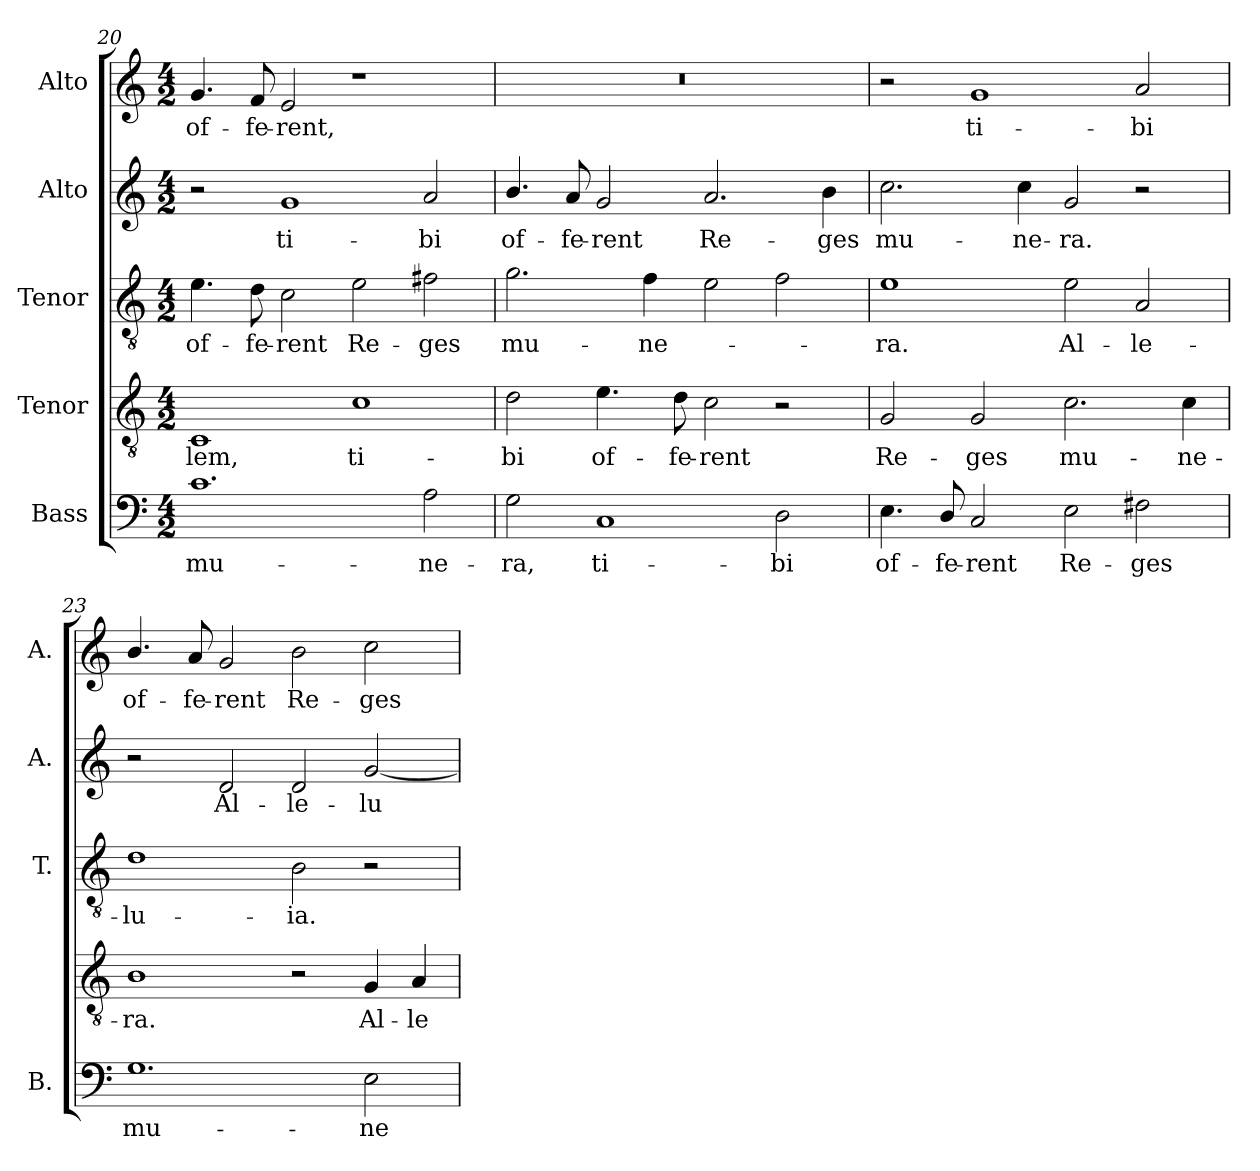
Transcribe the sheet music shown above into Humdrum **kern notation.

**kern	**text	**kern	**text	**kern	**text	**kern	**text	**kern	**text
*part5	*part5	*part4	*part4	*part3	*part3	*part2	*part2	*part1	*part1
*staff5	*staff5	*staff4	*staff4	*staff3	*staff3	*staff2	*staff2	*staff1	*staff1
*I"Bass	*	*I"Tenor	*	*I"Tenor	*	*I"Alto	*	*I"Alto	*
*I'B.	*	*	*	*I'T.	*	*I'A.	*	*I'A.	*
*clefF4	*	*clefGv2	*	*clefGv2	*	*clefG2	*	*clefG2	*
*	*	*ITrd7c12	*	*ITrd7c12	*	*	*	*	*
*k[]	*	*k[]	*	*k[]	*	*k[]	*	*k[]	*
*C:	*	*C:	*	*C:	*	*C:	*	*C:	*
*M4/2	*	*M4/2	*	*M4/2	*	*M4/2	*	*M4/2	*
=20	=20	=20	=20	=20	=20	=20	=20	=20	=20
!	!LO:LY:b:color=#000000	!	!	!	!	!	!	!	!
!	!	!	!LO:LY:b:color=#000000	!	!	!	!	!	!
!	!	!	!	!	!LO:LY:b:color=#000000	!	!	!	!
!	!	!	!	!	!	!	!	!	!LO:LY:b:color=#000000
1.ci	mu-	1CCi	-lem,	4.Ei\	of-	2r	.	4.gi/	of-
!	!	!	!	!	!LO:LY:b:color=#000000	!	!	!	!
!	!	!	!	!	!	!	!	!	!LO:LY:b:color=#000000
.	.	.	.	8Di\	-fe-	.	.	8fi/	-fe-
!	!	!	!	!	!LO:LY:b:color=#000000	!	!	!	!
!	!	!	!	!	!	!	!LO:LY:b:color=#000000	!	!
!	!	!	!	!	!	!	!	!	!LO:LY:b:color=#000000
.	.	.	.	2Ci\	-rent	1gi	ti-	2ei/	-rent,
!	!	!	!LO:LY:b:color=#000000	!	!	!	!	!	!
!	!	!	!	!	!LO:LY:b:color=#000000	!	!	!	!
.	.	1Ci	ti-	2Ei\	Re-	.	.	1r	.
!	!LO:LY:b:color=#000000	!	!	!	!	!	!	!	!
!	!	!	!	!	!LO:LY:b:color=#000000	!	!	!	!
!	!	!	!	!	!	!	!LO:LY:b:color=#000000	!	!
2Ai\	-ne-	.	.	2F#Xi\	-ges	2ai/	-bi	.	.
=21	=21	=21	=21	=21	=21	=21	=21	=21	=21
!	!LO:LY:b:color=#000000	!	!	!	!	!	!	!	!
!	!	!	!LO:LY:b:color=#000000	!	!	!	!	!	!
!	!	!	!	!	!LO:LY:b:color=#000000	!	!	!	!
!	!	!	!	!	!	!	!LO:LY:b:color=#000000	!LO:N:vis=1	!
2Gi\	-ra,	2Di\	-bi	2.Gi\	mu-	4.bi/	of-	0r	.
!	!	!	!	!	!	!	!LO:LY:b:color=#000000	!	!
.	.	.	.	.	.	8ai/	-fe-	.	.
!	!LO:LY:b:color=#000000	!	!	!	!	!	!	!	!
!	!	!	!LO:LY:b:color=#000000	!	!	!	!	!	!
!	!	!	!	!	!	!	!LO:LY:b:color=#000000	!	!
1Ci	ti-	4.Ei\	of-	.	.	2gi/	-rent	.	.
!	!	!	!	!	!LO:LY:b:color=#000000	!	!	!	!
.	.	.	.	4Fi\	-ne-	.	.	.	.
!	!	!	!LO:LY:b:color=#000000	!	!	!	!	!	!
.	.	8Di\	-fe-	.	.	.	.	.	.
!	!	!	!LO:LY:b:color=#000000	!	!	!	!	!	!
!	!	!	!	!	!	!	!LO:LY:b:color=#000000	!	!
.	.	2Ci\	-rent	2Ei\	.	2.ai/	Re-	.	.
!	!LO:LY:b:color=#000000	!	!	!	!	!	!	!	!
2Di\	-bi	2r	.	2Fi\	.	.	.	.	.
!	!	!	!	!	!	!	!LO:LY:b:color=#000000	!	!
.	.	.	.	.	.	4bi\	-ges	.	.
=22	=22	=22	=22	=22	=22	=22	=22	=22	=22
!	!LO:LY:b:color=#000000	!	!	!	!	!	!	!	!
!	!	!	!LO:LY:b:color=#000000	!	!	!	!	!	!
!	!	!	!	!	!LO:LY:b:color=#000000	!	!	!	!
!	!	!	!	!	!	!	!LO:LY:b:color=#000000	!	!
4.Ei\	of-	2GGi/	Re-	1Ei	-ra.	2.cci\	mu-	2r	.
!	!LO:LY:b:color=#000000	!	!	!	!	!	!	!	!
8Di/	-fe-	.	.	.	.	.	.	.	.
!	!LO:LY:b:color=#000000	!	!	!	!	!	!	!	!
!	!	!	!LO:LY:b:color=#000000	!	!	!	!	!	!
!	!	!	!	!	!	!	!	!	!LO:LY:b:color=#000000
2Ci/	-rent	2GGi/	-ges	.	.	.	.	1gi	ti-
!	!	!	!	!	!	!	!LO:LY:b:color=#000000	!	!
.	.	.	.	.	.	4cci\	-ne-	.	.
!	!LO:LY:b:color=#000000	!	!	!	!	!	!	!	!
!	!	!	!LO:LY:b:color=#000000	!	!	!	!	!	!
!	!	!	!	!	!LO:LY:b:color=#000000	!	!	!	!
!	!	!	!	!	!	!	!LO:LY:b:color=#000000	!	!
2Ei\	Re-	2.Ci\	mu-	2Ei\	Al-	2gi/	-ra.	.	.
!	!LO:LY:b:color=#000000	!	!	!	!	!	!	!	!
!	!	!	!	!	!LO:LY:b:color=#000000	!	!	!	!
!	!	!	!	!	!	!	!	!	!LO:LY:b:color=#000000
2F#Xi\	-ges	.	.	2AAi/	-le-	2r	.	2ai/	-bi
!	!	!	!LO:LY:b:color=#000000	!	!	!	!	!	!
.	.	4Ci\	-ne-	.	.	.	.	.	.
!!LO:LB:g=z
=23	=23	=23	=23	=23	=23	=23	=23	=23	=23
!	!LO:LY:b:color=#000000	!	!	!	!	!	!	!	!
!	!	!	!LO:LY:b:color=#000000	!	!	!	!	!	!
!	!	!	!	!	!LO:LY:b:color=#000000	!	!	!	!
!	!	!	!	!	!	!	!	!	!LO:LY:b:color=#000000
1.Gi	mu-	1BBi	-ra.	1Di	-lu-	2r	.	4.bi/	of-
!	!	!	!	!	!	!	!	!	!LO:LY:b:color=#000000
.	.	.	.	.	.	.	.	8ai/	-fe-
!	!	!	!	!	!	!	!LO:LY:b:color=#000000	!	!
!	!	!	!	!	!	!	!	!	!LO:LY:b:color=#000000
.	.	.	.	.	.	2di/	Al-	2gi/	-rent
!	!	!	!	!	!LO:LY:b:color=#000000	!	!	!	!
!	!	!	!	!	!	!	!LO:LY:b:color=#000000	!	!
!	!	!	!	!	!	!	!	!	!LO:LY:b:color=#000000
.	.	2r	.	2BBi\	-ia.	2di/	-le-	2bi\	Re-
!	!LO:LY:b:color=#000000	!	!	!	!	!	!	!	!
!	!	!	!LO:LY:b:color=#000000	!	!	!	!	!	!
!	!	!	!	!	!	!	!LO:LY:b:color=#000000	!	!
!	!	!	!	!	!	!	!	!	!LO:LY:b:color=#000000
2Ei\	-ne-	4GGi/	Al-	2r	.	[2gi/	-lu-	2cci\	-ges
!	!	!	!LO:LY:b:color=#000000	!	!	!	!	!	!
.	.	4AAi/	-le-	.	.	.	.	.	.
=	=	=	=	=	=	=	=	=	=
*-	*-	*-	*-	*-	*-	*-	*-	*-	*-
